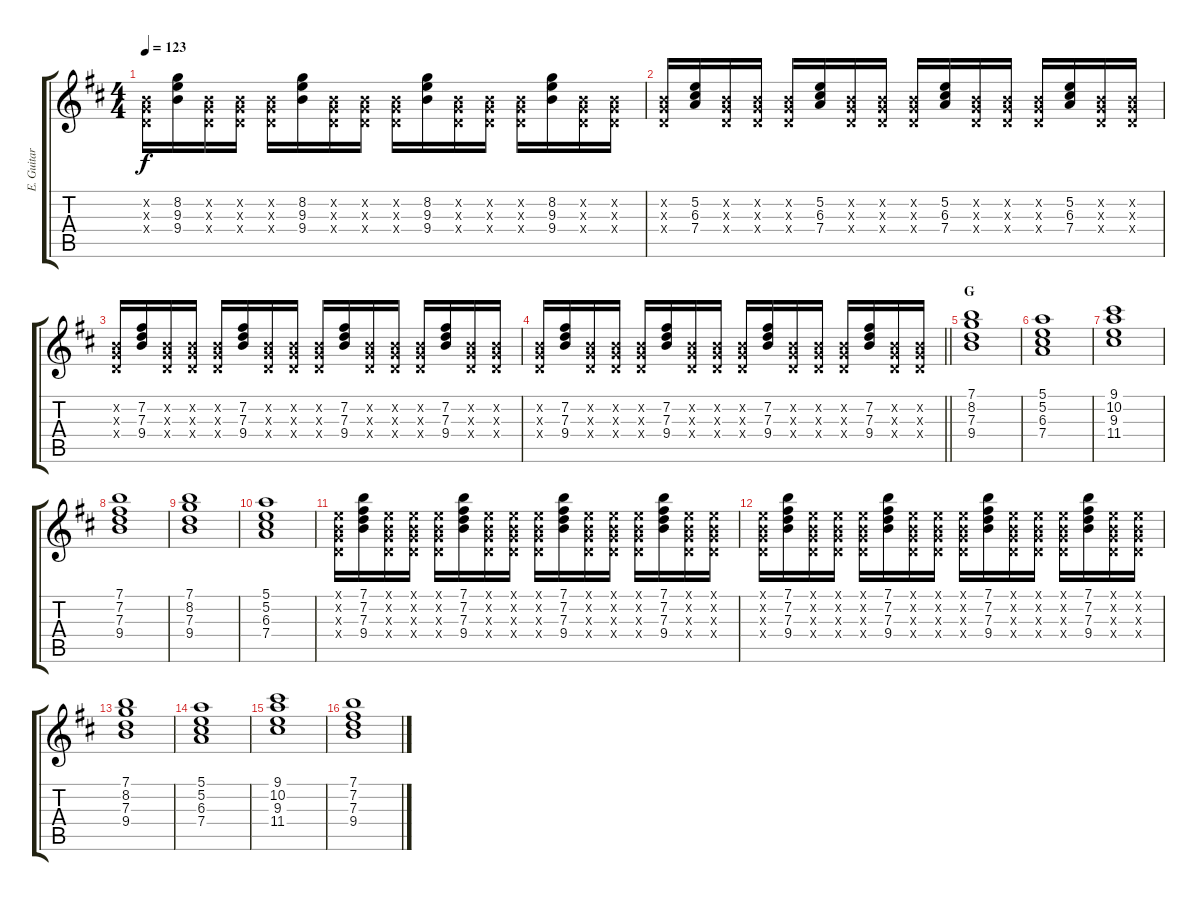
\track ("E. Guitar II" "E. Guitar ") {instrument overdrivenguitar}
\staff {score tabs}
\tuning (E4 B3 G3 D3 A2 E2) {hide}
\ts (4 4)
\tempo 123
\clef g2
\ks d
(0.2{x} 0.3{x} 0.4{x}).16{dy f} (8.2 9.3 9.4).16 (0.2{x} 0.3{x} 0.4{x}).16 (0.2{x} 0.3{x} 0.4{x}).16 (0.2{x} 0.3{x} 0.4{x}).16 (8.2 9.3 9.4).16 (0.2{x} 0.3{x} 0.4{x}).16 (0.2{x} 0.3{x} 0.4{x}).16 (0.2{x} 0.3{x} 0.4{x}).16 (8.2 9.3 9.4).16 (0.2{x} 0.3{x} 0.4{x}).16 (0.2{x} 0.3{x} 0.4{x}).16 (0.2{x} 0.3{x} 0.4{x}).16 (8.2 9.3 9.4).16 (0.2{x} 0.3{x} 0.4{x}).16 (0.2{x} 0.3{x} 0.4{x}).16 |
(0.2{x} 0.3{x} 0.4{x}).16 (5.2 6.3 7.4).16 (0.2{x} 0.3{x} 0.4{x}).16 (0.2{x} 0.3{x} 0.4{x}).16 (0.2{x} 0.3{x} 0.4{x}).16 (5.2 6.3 7.4).16 (0.2{x} 0.3{x} 0.4{x}).16 (0.2{x} 0.3{x} 0.4{x}).16 (0.2{x} 0.3{x} 0.4{x}).16 (5.2 6.3 7.4).16 (0.2{x} 0.3{x} 0.4{x}).16 (0.2{x} 0.3{x} 0.4{x}).16 (0.2{x} 0.3{x} 0.4{x}).16 (5.2 6.3 7.4).16 (0.2{x} 0.3{x} 0.4{x}).16 (0.2{x} 0.3{x} 0.4{x}).16 |
(0.2{x} 0.3{x} 0.4{x}).16 (7.2 7.3 9.4).16 (0.2{x} 0.3{x} 0.4{x}).16 (0.2{x} 0.3{x} 0.4{x}).16 (0.2{x} 0.3{x} 0.4{x}).16 (7.2 7.3 9.4).16 (0.2{x} 0.3{x} 0.4{x}).16 (0.2{x} 0.3{x} 0.4{x}).16 (0.2{x} 0.3{x} 0.4{x}).16 (7.2 7.3 9.4).16 (0.2{x} 0.3{x} 0.4{x}).16 (0.2{x} 0.3{x} 0.4{x}).16 (0.2{x} 0.3{x} 0.4{x}).16 (7.2 7.3 9.4).16 (0.2{x} 0.3{x} 0.4{x}).16 (0.2{x} 0.3{x} 0.4{x}).16 |
\barLineRight lightlight
(0.2{x} 0.3{x} 0.4{x}).16 (7.2 7.3 9.4).16 (0.2{x} 0.3{x} 0.4{x}).16 (0.2{x} 0.3{x} 0.4{x}).16 (0.2{x} 0.3{x} 0.4{x}).16 (7.2 7.3 9.4).16 (0.2{x} 0.3{x} 0.4{x}).16 (0.2{x} 0.3{x} 0.4{x}).16 (0.2{x} 0.3{x} 0.4{x}).16 (7.2 7.3 9.4).16 (0.2{x} 0.3{x} 0.4{x}).16 (0.2{x} 0.3{x} 0.4{x}).16 (0.2{x} 0.3{x} 0.4{x}).16 (7.2 7.3 9.4).16 (0.2{x} 0.3{x} 0.4{x}).16 (0.2{x} 0.3{x} 0.4{x}).16 |
\section ("" "G")
(7.1 8.2 7.3 9.4).1 |
(5.1 5.2 6.3 7.4).1 |
(9.1 10.2 9.3 11.4).1 |
(7.1 7.2 7.3 9.4).1 |
(7.1 8.2 7.3 9.4).1 |
(5.1 5.2 6.3 7.4).1 |
(0.1{x} 0.2{x} 0.3{x} 0.4{x}).16 (7.1 7.2 7.3 9.4).16 (0.1{x} 0.2{x} 0.3{x} 0.4{x}).16 (0.1{x} 0.2{x} 0.3{x} 0.4{x}).16 (0.1{x} 0.2{x} 0.3{x} 0.4{x}).16 (7.1 7.2 7.3 9.4).16 (0.1{x} 0.2{x} 0.3{x} 0.4{x}).16 (0.1{x} 0.2{x} 0.3{x} 0.4{x}).16 (0.1{x} 0.2{x} 0.3{x} 0.4{x}).16 (7.1 7.2 7.3 9.4).16 (0.1{x} 0.2{x} 0.3{x} 0.4{x}).16 (0.1{x} 0.2{x} 0.3{x} 0.4{x}).16 (0.1{x} 0.2{x} 0.3{x} 0.4{x}).16 (7.1 7.2 7.3 9.4).16 (0.1{x} 0.2{x} 0.3{x} 0.4{x}).16 (0.1{x} 0.2{x} 0.3{x} 0.4{x}).16 |
(0.1{x} 0.2{x} 0.3{x} 0.4{x}).16 (7.1 7.2 7.3 9.4).16 (0.1{x} 0.2{x} 0.3{x} 0.4{x}).16 (0.1{x} 0.2{x} 0.3{x} 0.4{x}).16 (0.1{x} 0.2{x} 0.3{x} 0.4{x}).16 (7.1 7.2 7.3 9.4).16 (0.1{x} 0.2{x} 0.3{x} 0.4{x}).16 (0.1{x} 0.2{x} 0.3{x} 0.4{x}).16 (0.1{x} 0.2{x} 0.3{x} 0.4{x}).16 (7.1 7.2 7.3 9.4).16 (0.1{x} 0.2{x} 0.3{x} 0.4{x}).16 (0.1{x} 0.2{x} 0.3{x} 0.4{x}).16 (0.1{x} 0.2{x} 0.3{x} 0.4{x}).16 (7.1 7.2 7.3 9.4).16 (0.1{x} 0.2{x} 0.3{x} 0.4{x}).16 (0.1{x} 0.2{x} 0.3{x} 0.4{x}).16 |
(7.1 8.2 7.3 9.4).1 |
(5.1 5.2 6.3 7.4).1 |
(9.1 10.2 9.3 11.4).1 |
(7.1 7.2 7.3 9.4).1
